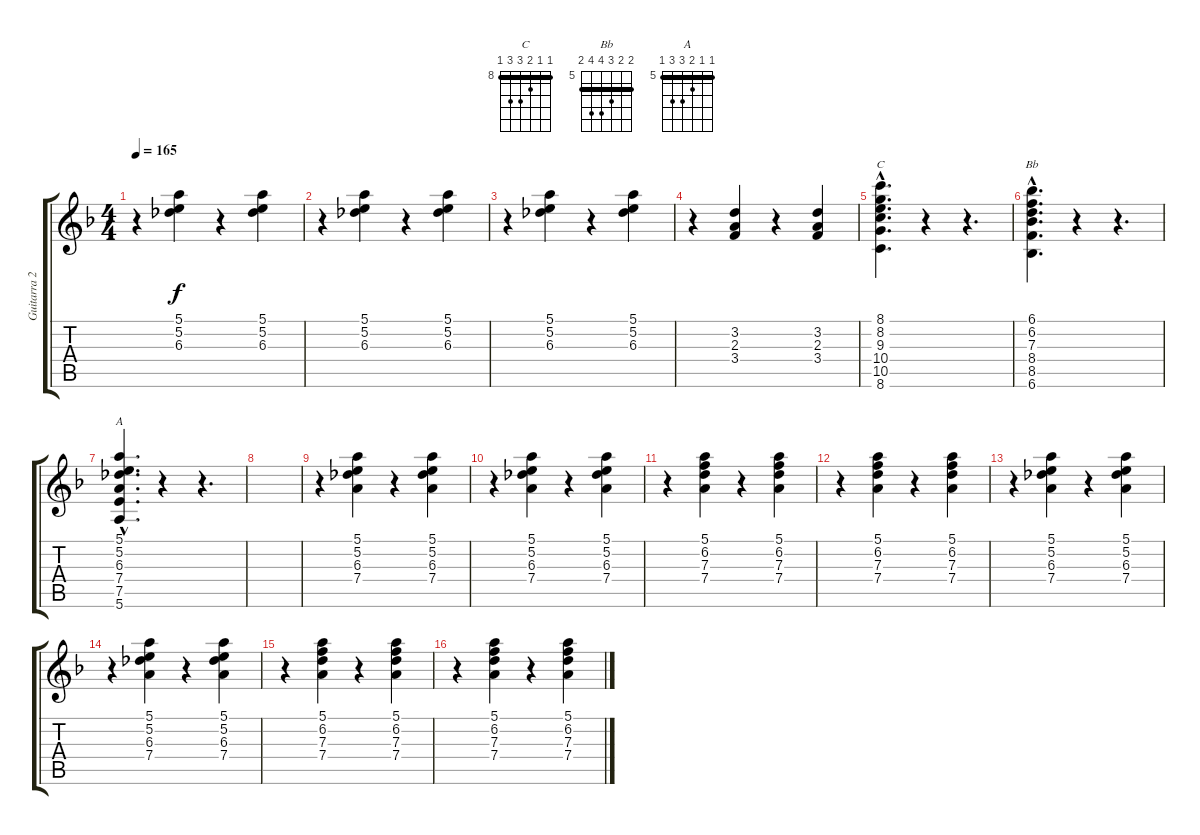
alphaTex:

\track ("Guitarra 2" "Guitarra 2") {instrument electricguitarclean}
\staff {score tabs}
\tuning (E4 B3 G3 D3 A2 E2) {hide}
\chord ("C" 8 8 9 10 10 8) {firstfret 8 barre 8}
\chord ("Bb" 6 6 7 8 8 6) {firstfret 5 barre 6}
\chord ("A" 5 5 6 7 7 5) {firstfret 5 barre 5}
\ts (4 4)
\tempo 165
\clef g2
\ks dminor
r.4{dy f} (5.1 5.2 6.3).4 r.4 (5.1 5.2 6.3).4 |
r.4 (5.1 5.2 6.3).4 r.4 (5.1 5.2 6.3).4 |
r.4 (5.1 5.2 6.3).4 r.4 (5.1 5.2 6.3).4 |
r.4 (3.2 2.3 3.4).4 r.4 (3.2 2.3 3.4).4 |
(8.1{hac} 8.2{hac} 9.3{hac} 10.4{hac} 10.5{hac} 8.6{hac}).4{d ch "C"} r.4 r.4{d} |
(6.1{hac} 6.2{hac} 7.3{hac} 8.4{hac} 8.5{hac} 6.6{hac}).4{d ch "Bb"} r.4 r.4{d} |
(5.1{hac} 5.2{hac} 6.3{hac} 7.4{hac} 7.5{hac} 5.6{hac}).4{d ch "A"} r.4 r.4{d} |
|
r.4 (5.1 5.2 6.3 7.4).4 r.4 (5.1 5.2 6.3 7.4).4 |
r.4 (5.1 5.2 6.3 7.4).4 r.4 (5.1 5.2 6.3 7.4).4 |
r.4 (5.1 6.2 7.3 7.4).4 r.4 (5.1 6.2 7.3 7.4).4 |
r.4 (5.1 6.2 7.3 7.4).4 r.4 (5.1 6.2 7.3 7.4).4 |
r.4 (5.1 5.2 6.3 7.4).4 r.4 (5.1 5.2 6.3 7.4).4 |
r.4 (5.1 5.2 6.3 7.4).4 r.4 (5.1 5.2 6.3 7.4).4 |
r.4 (5.1 6.2 7.3 7.4).4 r.4 (5.1 6.2 7.3 7.4).4 |
r.4 (5.1 6.2 7.3 7.4).4 r.4 (5.1 6.2 7.3 7.4).4
